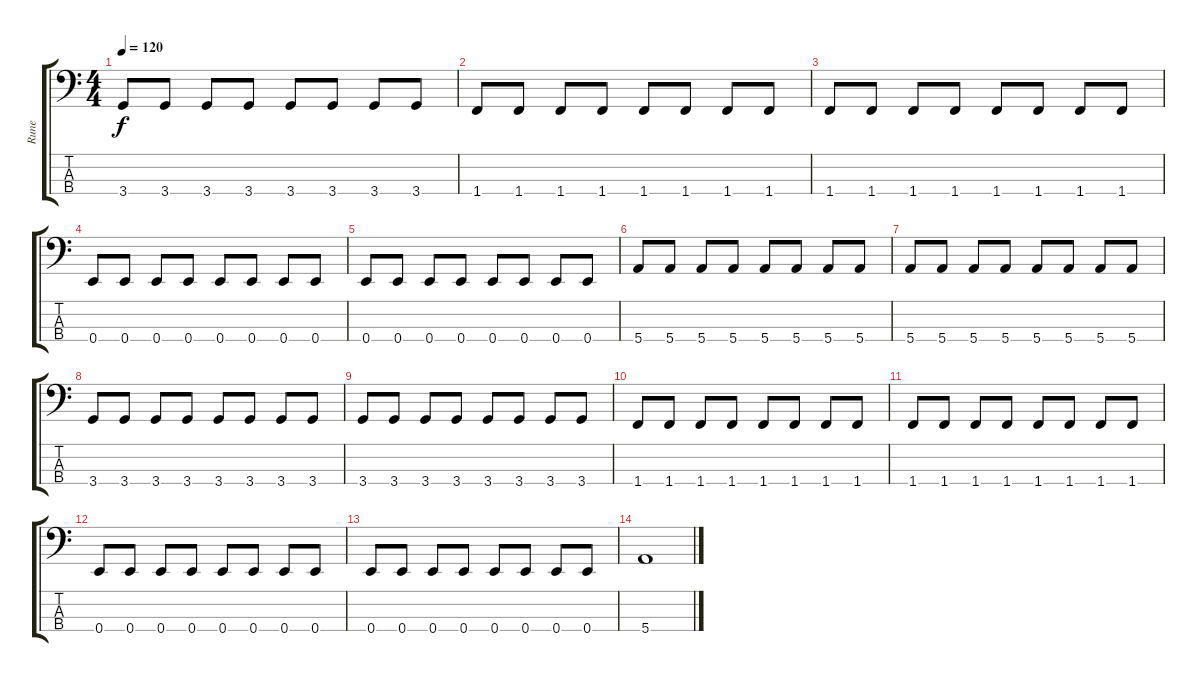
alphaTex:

\track ("Rune" "Rune") {instrument electricbassfinger}
\staff {score tabs}
\tuning (G2 D2 A1 E1) {hide}
\ts (4 4)
\tempo 120
\clef f4
\ks c
3.4.8{dy f} 3.4.8 3.4.8 3.4.8 3.4.8 3.4.8 3.4.8 3.4.8 |
1.4.8 1.4.8 1.4.8 1.4.8 1.4.8 1.4.8 1.4.8 1.4.8 |
1.4.8 1.4.8 1.4.8 1.4.8 1.4.8 1.4.8 1.4.8 1.4.8 |
0.4.8 0.4.8 0.4.8 0.4.8 0.4.8 0.4.8 0.4.8 0.4.8 |
0.4.8 0.4.8 0.4.8 0.4.8 0.4.8 0.4.8 0.4.8 0.4.8 |
5.4.8 5.4.8 5.4.8 5.4.8 5.4.8 5.4.8 5.4.8 5.4.8 |
5.4.8 5.4.8 5.4.8 5.4.8 5.4.8 5.4.8 5.4.8 5.4.8 |
3.4.8 3.4.8 3.4.8 3.4.8 3.4.8 3.4.8 3.4.8 3.4.8 |
3.4.8 3.4.8 3.4.8 3.4.8 3.4.8 3.4.8 3.4.8 3.4.8 |
1.4.8 1.4.8 1.4.8 1.4.8 1.4.8 1.4.8 1.4.8 1.4.8 |
1.4.8 1.4.8 1.4.8 1.4.8 1.4.8 1.4.8 1.4.8 1.4.8 |
0.4.8 0.4.8 0.4.8 0.4.8 0.4.8 0.4.8 0.4.8 0.4.8 |
0.4.8 0.4.8 0.4.8 0.4.8 0.4.8 0.4.8 0.4.8 0.4.8 |
5.4.1
